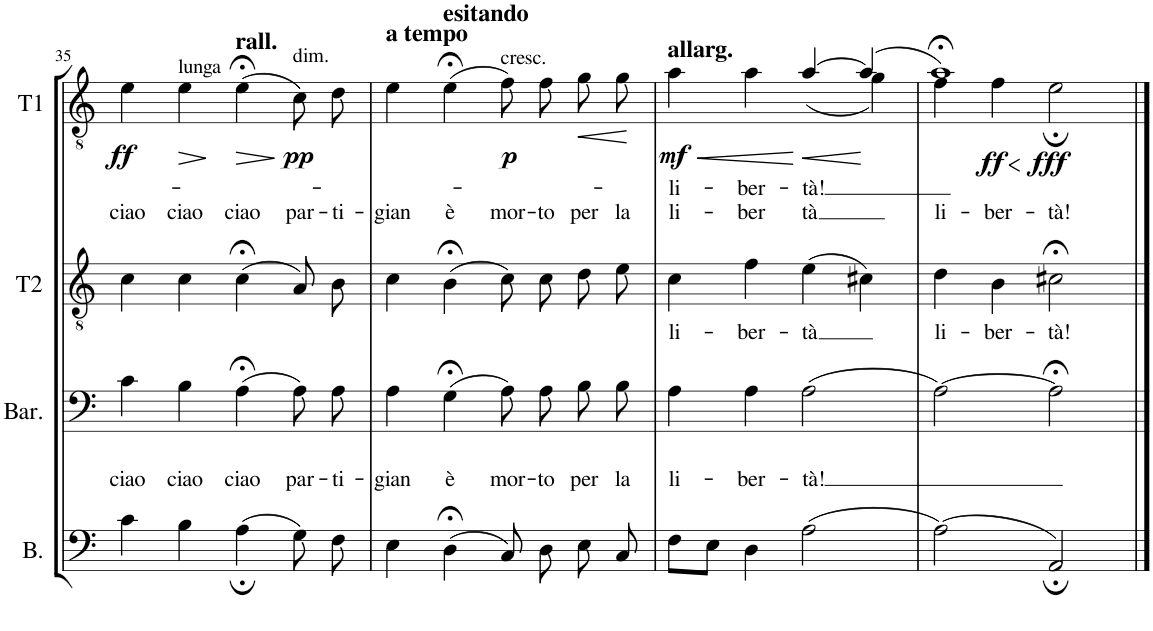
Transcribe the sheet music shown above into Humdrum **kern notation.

**kern	**kern	**text	**text	**kern	**text	**kern	**text	**text	**dynam
*part4	*part3	*part3	*part3	*part2	*part2	*part1	*part1	*part1	*part1
*staff4	*staff3	*staff3	*staff3	*staff2	*staff2	*staff1	*staff1	*staff1	*staff1
*I"Basso	*I"Baritono	*	*	*I"Tenore II	*	*I"Tenore I	*	*	*
*I'B.	*I'Bar.	*	*	*I'T2	*	*I'T1	*	*	*
!!LO:PB:g=z
*clefF4	*clefF4	*	*	*clefGv2	*	*clefGv2	*	*	*
*k[]	*k[]	*	*	*k[]	*	*k[]	*	*	*
*M4/4	*M4/4	*	*	*M4/4	*	*M4/4	*	*	*
=35	=35	=35	=35	=35	=35	=35	=35	=35	=35
!	!	!	!LO:LY:b	!	!	!	!	!LO:LY:b	!LO:DY:b
4c\	4c\	.	ciao	4c\	.	4e\	.	ciao	ff
!	!	!	!	!	!	!LO:TX:a:t=lunga	!	!	!
!	!	!	!LO:LY:b	!	!	!	!	!LO:LY:b	!LO:HP:b
4B\	4B\	.	ciao	4c\	.	4e\	.	ciao	>
!	!	!	!	!	!	!LO:TX:a:B:t=rall.	!	!	!
!	!	!	!LO:LY:b	!	!	!	!	!LO:LY:b	!LO:HP:n=1:b
(4A;\	(4A;<\	.	ciao	(4c;<\	.	(4e;<\	.	ciao	] >
!	!	!	!	!	!	!LO:TX:a:t=dim.	!	!	!
!	!	!	!LO:LY:b	!	!	!	!	!LO:LY:b	!LO:DY:n=1:b
8G\)	8A\L)	.	par-	8A/L)	.	8c\L)	.	par-	] pp
!	!	!	!LO:LY:b	!	!	!	!	!LO:LY:b	!
8F\	8A\J	.	-ti-	8B/J	.	8d\J	.	-ti-	.
=36	=36	=36	=36	=36	=36	=36	=36	=36	=36
!	!	!	!	!	!	!LO:TX:a:B:t=a tempo	!	!	!
!	!	!	!LO:LY:b	!	!	!	!	!LO:LY:b	!
4E\	4A\	.	-gian	4c\	.	4e\	.	-gian	.
!	!	!	!	!	!	!LO:TX:a:B:t=esitando	!	!	!
!	!	!	!LO:LY:b	!	!	!	!	!LO:LY:b	!
(4D;<>\	(4G;<>\	.	è	(4B;<>\	.	(4e;<>\	.	è	.
!	!	!	!	!	!	!LO:TX:a:t=cresc.	!	!	!
!	!	!	!LO:LY:b	!	!	!	!	!LO:LY:b	!LO:DY:b
8C/)	8A\L)	.	mor-	8c\L)	.	8f\L)	.	mor-	p
!	!	!	!LO:LY:b	!	!	!	!	!LO:LY:b	!
8D\	8A\J	.	-to	8c\J	.	8f\J	.	-to	.
!	!	!	!LO:LY:b	!	!	!	!	!LO:LY:b	!LO:HP:b
8E\	8B\L	.	per	8d\L	.	8g\L	.	per	<
!	!	!	!LO:LY:b	!	!	!	!	!LO:LY:b	!
8C/	8B\J	.	la	8e\J	.	8g\J	.	la	[
=37	=37	=37	=37	=37	=37	=37	=37	=37	=37
!	!	!	!	!	!	!LO:TX:a:B:t=allarg.	!	!	!
!	!	!	!LO:LY:b	!	!LO:LY:b	!	!LO:LY:b	!LO:LY:b	!LO:HP:b
*	*	*	*	*	*	*^	*	*	*
!	!	!	!	!	!	!	!	!	!	!LO:DY:n=1:b
8F\L	4A\	.	li-	4c\	li-	4a\	2ryy	li-	li-	< mf
8E\J	.	.	.	.	.	.	.	.	.	.
!	!	!	!LO:LY:b	!	!LO:LY:b	!	!	!LO:LY:b	!LO:LY:b	!
4D\	4A\	.	-ber-	4f\	-ber-	4a\	.	-ber-	-ber-	.
!	!	!	!LO:LY:b	!	!LO:LY:b	!	!	!LO:LY:b	!	!LO:HP:n=1:b
!	!	!	!	!	!	!	!	!	!LO:LY:b	!
(2A\	(2A\	.	-tà!	(4e\	-tà	[4a/	(4a	.	tà	[ <
.	.	.	.	4c#X\)	.	(4a/]	4g\)	.	.	[
=38	=38	=38	=38	=38	=38	=38	=38	=38	=38	=38
!	!	!	!	!	!LO:LY:b	!	!	!	!LO:LY:b	!
(2A\)	[2A\)	.	.	4d\	li-	1a;<)	4f\	.	li-	.
!	!	!	!	!	!LO:LY:b	!	!	!	!LO:LY:b	!LO:HP:b
!	!	!	!	!	!	!	!	!	!	!LO:DY:n=1:b
.	.	.	.	4B\	-ber-	.	4f\	.	-ber-	< ff
!	!	!	!	!	!LO:LY:b	!	!	!	!LO:LY:b	!LO:DY:n=2:b
2AA;/)	2A;<\]	.	.	2c#X;<\	-tà!	.	2e;\	.	-tà!	[ fff
*	*	*	*	*	*	*v	*v	*	*	*
==	==	==	==	==	==	==	==	==	==
*-	*-	*-	*-	*-	*-	*-	*-	*-	*-
